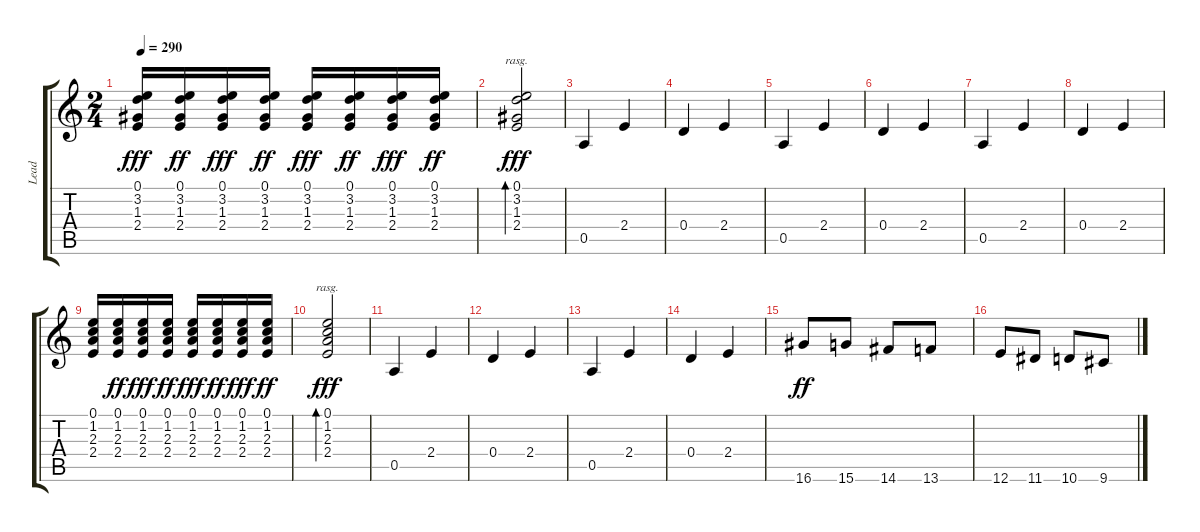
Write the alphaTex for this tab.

\track ("Lead" "Lead") {instrument electricguitarclean}
\staff {score tabs}
\tuning (E4 B3 G3 D3 A2 E2) {hide}
\ts (2 4)
\tempo 290
\clef g2
\ks c
(0.1 3.2 1.3 2.4).16{dy fff} (0.1 3.2 1.3 2.4).16{dy ff} (0.1 3.2 1.3 2.4).16{dy fff} (0.1 3.2 1.3 2.4).16{dy ff} (0.1 3.2 1.3 2.4).16{dy fff} (0.1 3.2 1.3 2.4).16{dy ff} (0.1 3.2 1.3 2.4).16{dy fff} (0.1 3.2 1.3 2.4).16{dy ff} |
(0.1 3.2 1.3 2.4).2{bd 120 rasg ii dy fff} |
0.5.4{instrument electricguitarmuted} 2.4.4 |
0.4.4 2.4.4 |
0.5.4{instrument electricguitarmuted} 2.4.4 |
0.4.4 2.4.4 |
0.5.4{instrument electricguitarclean} 2.4.4 |
0.4.4 2.4.4 |
(0.1 1.2 2.3 2.4).16{volume 12 balance 16 instrument acousticguitarsteel} (0.1 1.2 2.3 2.4).16{dy ff} (0.1 1.2 2.3 2.4).16{dy fff} (0.1 1.2 2.3 2.4).16{dy ff} (0.1 1.2 2.3 2.4).16{dy fff} (0.1 1.2 2.3 2.4).16{dy ff} (0.1 1.2 2.3 2.4).16{dy fff} (0.1 1.2 2.3 2.4).16{dy ff} |
(0.1 1.2 2.3 2.4).2{bd 120 rasg ii dy fff} |
0.5.4{instrument electricguitarclean} 2.4.4 |
0.4.4 2.4.4 |
0.5.4{instrument electricguitarclean} 2.4.4 |
0.4.4 2.4.4 |
16.6.8{dy ff volume 16 instrument electricguitarclean} 15.6.8 14.6.8 13.6.8 |
12.6.8 11.6.8 10.6.8 9.6.8
